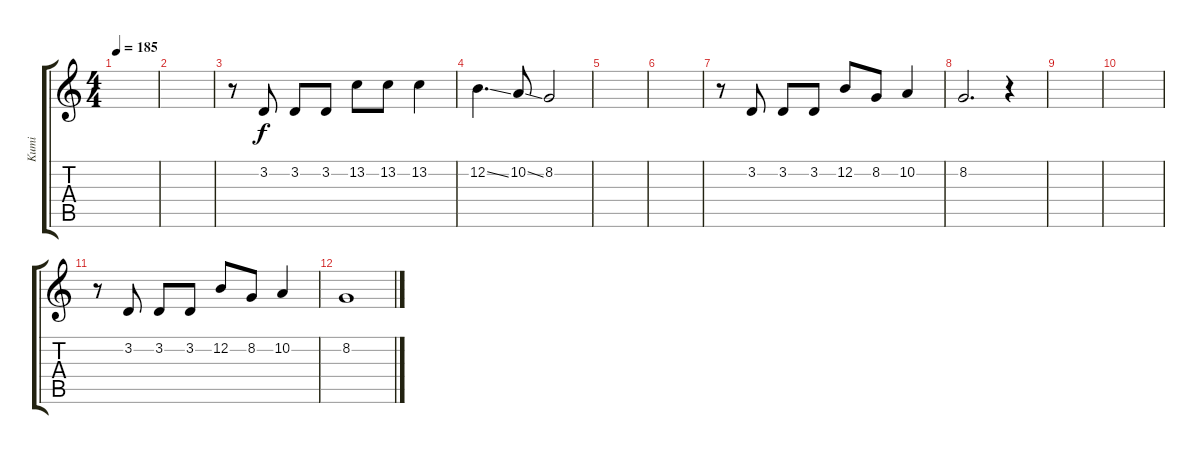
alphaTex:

\track ("Kumi" "Kumi") {instrument voiceoohs}
\staff {score tabs}
\tuning (E4 B3 G3 D3 A2 E2) {hide}
\ts (4 4)
\tempo 185
\clef g2
\ks c
|
|
r.8 3.2.8 3.2.8 3.2.8 13.2.8 13.2.8 13.2.4 |
12.2{ss}.4{d} 10.2{ss}.8 8.2.2 |
|
|
r.8 3.2.8 3.2.8 3.2.8 12.2.8 8.2.8 10.2.4 |
8.2.2{d} r.4 |
|
|
r.8 3.2.8 3.2.8 3.2.8 12.2.8 8.2.8 10.2.4 |
8.2.1
